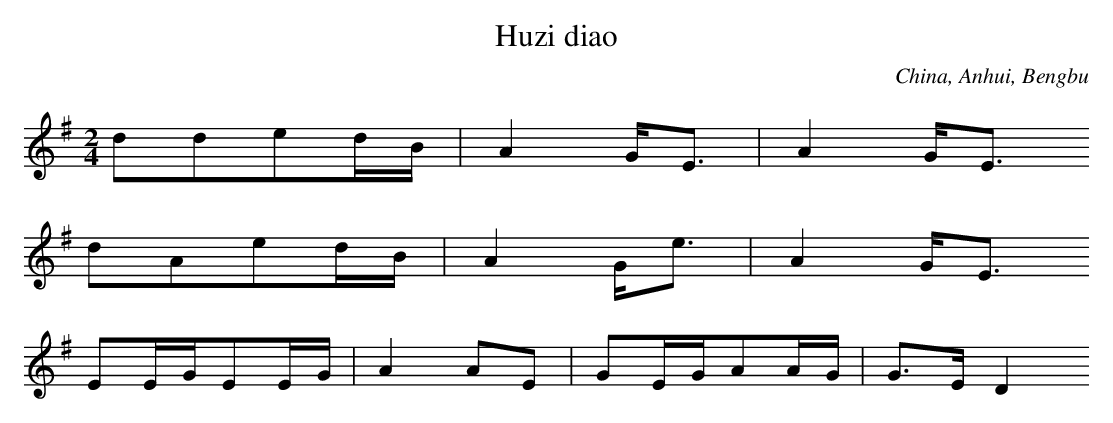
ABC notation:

X:1
T: Huzi diao
O: China, Anhui, Bengbu
M: 2/4
L: 1/16
K: G
d2d2e2dB | A4GE3 | A4GE3
d2A2e2dB | A4Ge3 | A4GE3
E2EGE2EG | A4A2E2 | G2EGA2AG | G3ED4
